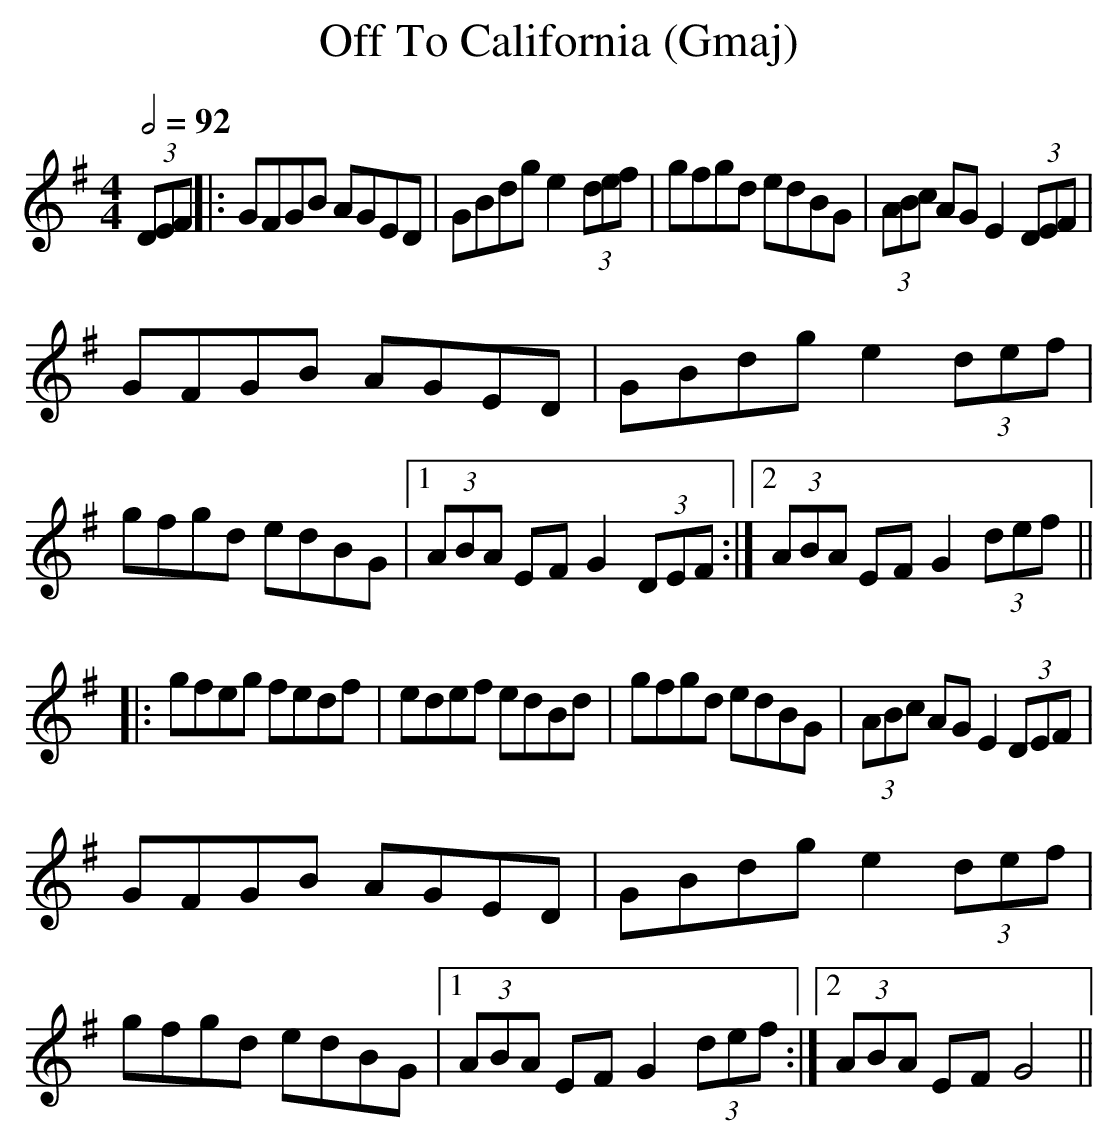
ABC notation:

X:1
T:Off To California (Gmaj)
Q:1/2=92
M:4/4
L:1/8
K:Gmaj
(3DEF|:GFGB AGED|GBdg e2 (3def|gfgd edBG|(3ABc AG E2 (3DEF|
GFGB AGED|GBdg e2 (3def|gfgd edBG|1(3ABA EF G2 (3DEF:|2(3ABA EF G2 (3def||
|:gfeg fedf|edef edBd|gfgd edBG|(3ABc AG E2 (3DEF|
GFGB AGED|GBdg e2 (3def|gfgd edBG|1(3ABA EF G2 (3def:|2(3ABA EF G4||
